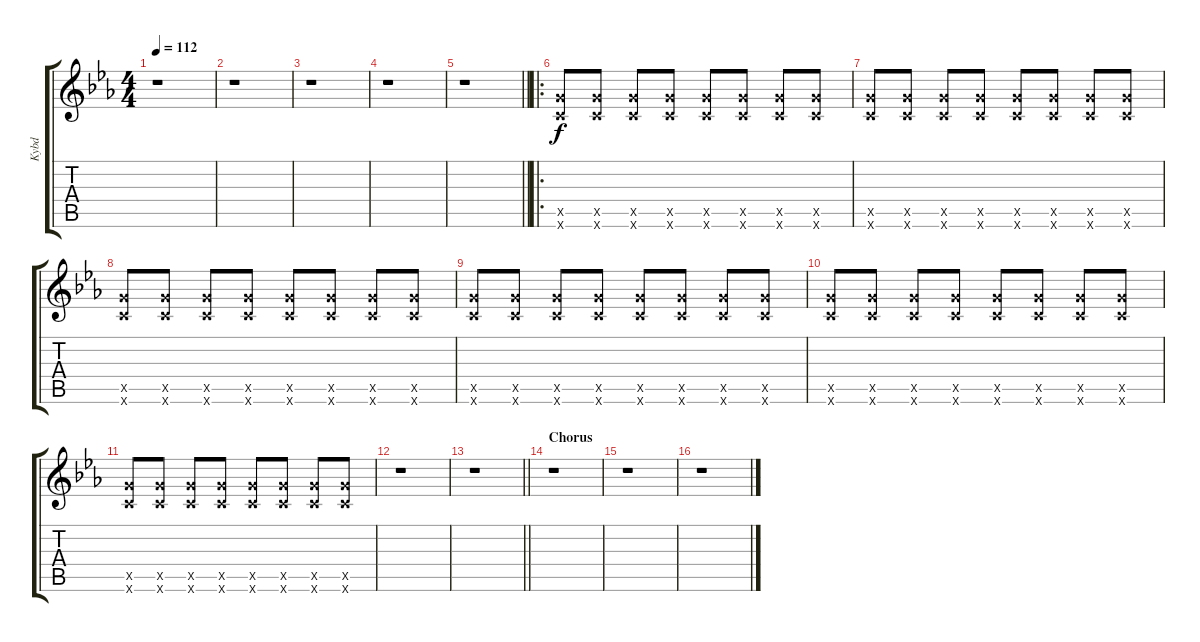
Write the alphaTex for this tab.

\track ("Kybd" "Kybd") {instrument synthstrings1}
\staff {score tabs}
\tuning (E4 B3 G4 D4 A3 E3) {hide}
\ts (4 4)
\tempo 112
\clef g2
\ks eb
r.1{dy f instrument synthstrings1} |
r.1 |
r.1 |
r.1 |
\barLineRight lightlight
r.1 |
\ro
(10.5{x} 8.6{x}).8 (10.5{x} 8.6{x}).8 (10.5{x} 8.6{x}).8 (10.5{x} 8.6{x}).8 (10.5{x} 8.6{x}).8 (10.5{x} 8.6{x}).8 (10.5{x} 8.6{x}).8 (10.5{x} 8.6{x}).8 |
(10.5{x} 8.6{x}).8 (10.5{x} 8.6{x}).8 (10.5{x} 8.6{x}).8 (10.5{x} 8.6{x}).8 (10.5{x} 8.6{x}).8 (10.5{x} 8.6{x}).8 (10.5{x} 8.6{x}).8 (10.5{x} 8.6{x}).8 |
(10.5{x} 8.6{x}).8 (10.5{x} 8.6{x}).8 (10.5{x} 8.6{x}).8 (10.5{x} 8.6{x}).8 (10.5{x} 8.6{x}).8 (10.5{x} 8.6{x}).8 (10.5{x} 8.6{x}).8 (10.5{x} 8.6{x}).8 |
(10.5{x} 8.6{x}).8 (10.5{x} 8.6{x}).8 (10.5{x} 8.6{x}).8 (10.5{x} 8.6{x}).8 (10.5{x} 8.6{x}).8 (10.5{x} 8.6{x}).8 (10.5{x} 8.6{x}).8 (10.5{x} 8.6{x}).8 |
(10.5{x} 8.6{x}).8 (10.5{x} 8.6{x}).8 (10.5{x} 8.6{x}).8 (10.5{x} 8.6{x}).8 (10.5{x} 8.6{x}).8 (10.5{x} 8.6{x}).8 (10.5{x} 8.6{x}).8 (10.5{x} 8.6{x}).8 |
(10.5{x} 8.6{x}).8 (10.5{x} 8.6{x}).8 (10.5{x} 8.6{x}).8 (10.5{x} 8.6{x}).8 (10.5{x} 8.6{x}).8 (10.5{x} 8.6{x}).8 (10.5{x} 8.6{x}).8 (10.5{x} 8.6{x}).8 |
r.1 |
\barLineRight lightlight
r.1 |
\section ("" "Chorus")
r.1 |
r.1 |
r.1
